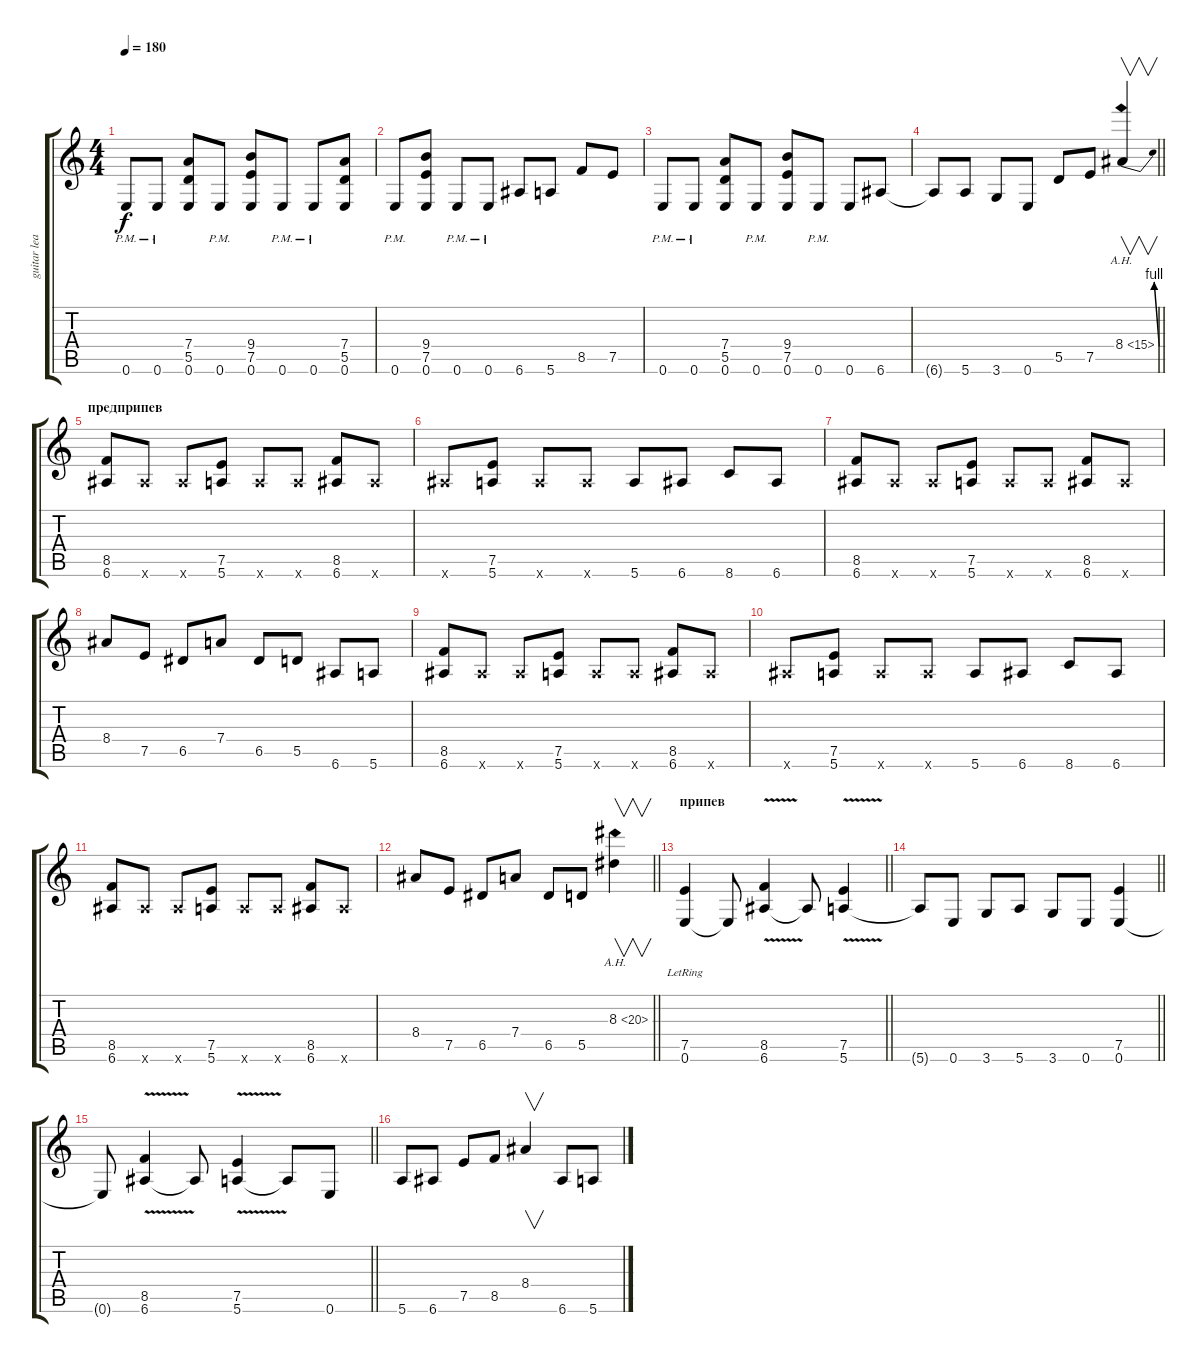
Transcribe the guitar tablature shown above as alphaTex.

\track ("guitar lead" "guitar lea") {instrument distortionguitar}
\staff {score tabs}
\tuning (E4 B3 G3 D3 A2 E2) {hide}
\ts (4 4)
\tempo 180
\clef g2
\ks c
0.6{pm}.8{dy f} 0.6{pm}.8 (7.4 5.5 0.6).8 0.6{pm}.8 (9.4 7.5 0.6).8 0.6{pm}.8 0.6{pm}.8 (7.4 5.5 0.6).8 |
0.6{pm}.8 (9.4 7.5 0.6).8 0.6{pm}.8 0.6{pm}.8 6.6.8 5.6.8 8.5.8 7.5.8 |
0.6{pm}.8 0.6{pm}.8 (7.4 5.5 0.6).8 0.6{pm}.8 (9.4 7.5 0.6).8 0.6{pm}.8 0.6.8 6.6.8 |
\barLineRight lightlight
6.6{t}.8 5.6.8 3.6.8 0.6.8 5.5.8 7.5.8 8.4{be (bend 0 0 60 4) ah 7}.4{v} |
\section ("" "предприпев")
(8.5 6.6).8 6.6{x}.8 6.6{x}.8 (7.5 5.6).8 5.6{x}.8 5.6{x}.8 (8.5 6.6).8 6.6{x}.8 |
6.6{x}.8 (7.5 5.6).8 5.6{x}.8 5.6{x}.8 5.6.8 6.6.8 8.6.8 6.6.8 |
(8.5 6.6).8 6.6{x}.8 6.6{x}.8 (7.5 5.6).8 5.6{x}.8 5.6{x}.8 (8.5 6.6).8 6.6{x}.8 |
8.4.8 7.5.8 6.5.8 7.4.8 6.5.8 5.5.8 6.6.8 5.6.8 |
(8.5 6.6).8 6.6{x}.8 6.6{x}.8 (7.5 5.6).8 5.6{x}.8 5.6{x}.8 (8.5 6.6).8 6.6{x}.8 |
6.6{x}.8 (7.5 5.6).8 5.6{x}.8 5.6{x}.8 5.6.8 6.6.8 8.6.8 6.6.8 |
(8.5 6.6).8 6.6{x}.8 6.6{x}.8 (7.5 5.6).8 5.6{x}.8 5.6{x}.8 (8.5 6.6).8 6.6{x}.8 |
\barLineRight lightlight
8.4.8 7.5.8 6.5.8 7.4.8 6.5.8 5.5.8 8.3{ah 12}.4{v} |
\section ("" "припев")
\barLineRight lightlight
(7.5{lr} 0.6).4 0.6{t}.8 (8.5{v} 6.6).4 6.6{t}.8 (7.5{v} 5.6).4 |
\barLineRight lightlight
5.6{t}.8 0.6.8 3.6.8 5.6.8 3.6.8 0.6.8 (7.5 0.6).4 |
\barLineRight lightlight
0.6{t}.8 (8.5{v} 6.6).4 6.6{t}.8 (7.5{v} 5.6).4 5.6{t}.8 0.6.8 |
5.6.8 6.6.8 7.5.8 8.5.8 8.4.4{v} 6.6.8 5.6.8
